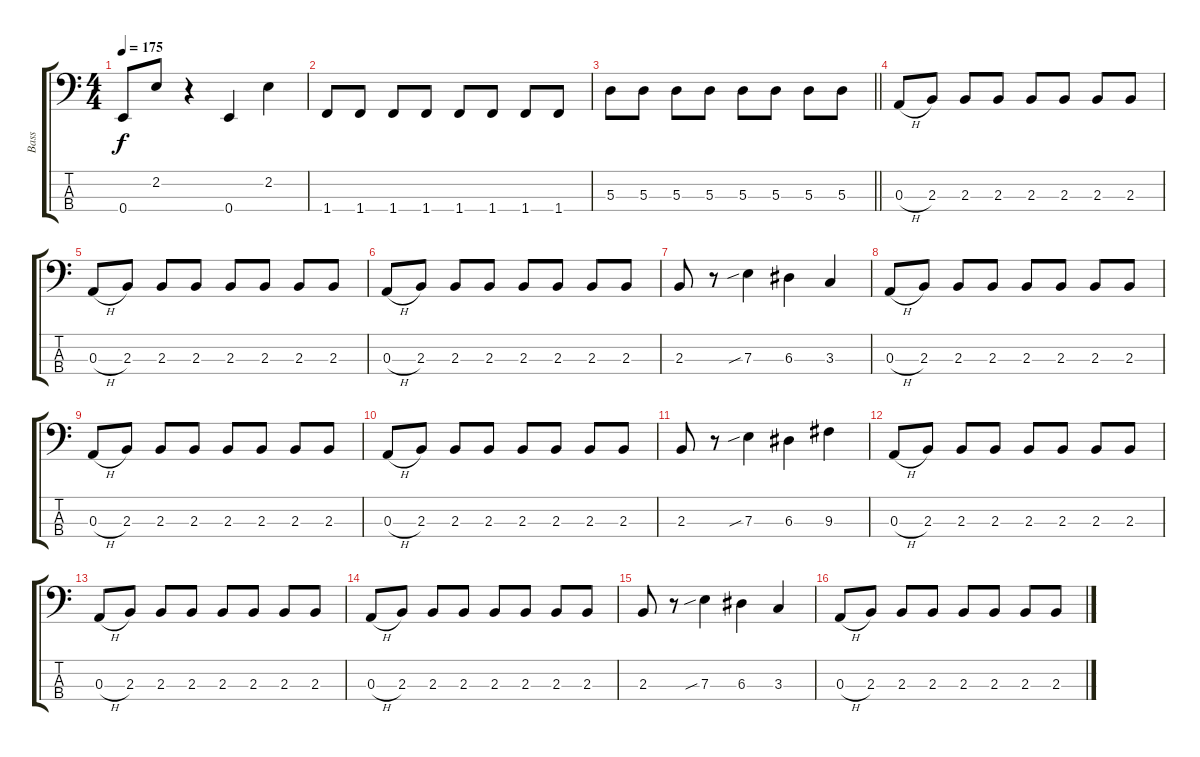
\track ("Bass" "Bass") {instrument electricbasspick}
\staff {score tabs}
\tuning (G2 D2 A1 E1) {hide}
\ts (4 4)
\tempo 175
\clef f4
\ks c
0.4{t}.8{dy f} 2.2.8 r.4 0.4.4 2.2.4 |
1.4.8 1.4.8 1.4.8 1.4.8 1.4.8 1.4.8 1.4.8 1.4.8 |
\barLineRight lightlight
5.3.8 5.3.8 5.3.8 5.3.8 5.3.8 5.3.8 5.3.8 5.3.8 |
0.3{h}.8 2.3.8 2.3.8 2.3.8 2.3.8 2.3.8 2.3.8 2.3.8 |
0.3{h}.8 2.3.8 2.3.8 2.3.8 2.3.8 2.3.8 2.3.8 2.3.8 |
0.3{h}.8 2.3.8 2.3.8 2.3.8 2.3.8 2.3.8 2.3.8 2.3.8 |
2.3.8 r.8 7.3{sib}.4 6.3.4 3.3.4 |
0.3{h}.8 2.3.8 2.3.8 2.3.8 2.3.8 2.3.8 2.3.8 2.3.8 |
0.3{h}.8 2.3.8 2.3.8 2.3.8 2.3.8 2.3.8 2.3.8 2.3.8 |
0.3{h}.8 2.3.8 2.3.8 2.3.8 2.3.8 2.3.8 2.3.8 2.3.8 |
2.3.8 r.8 7.3{sib}.4 6.3.4 9.3.4 |
0.3{h}.8 2.3.8 2.3.8 2.3.8 2.3.8 2.3.8 2.3.8 2.3.8 |
0.3{h}.8 2.3.8 2.3.8 2.3.8 2.3.8 2.3.8 2.3.8 2.3.8 |
0.3{h}.8 2.3.8 2.3.8 2.3.8 2.3.8 2.3.8 2.3.8 2.3.8 |
2.3.8 r.8 7.3{sib}.4 6.3.4 3.3.4 |
0.3{h}.8 2.3.8 2.3.8 2.3.8 2.3.8 2.3.8 2.3.8 2.3.8
